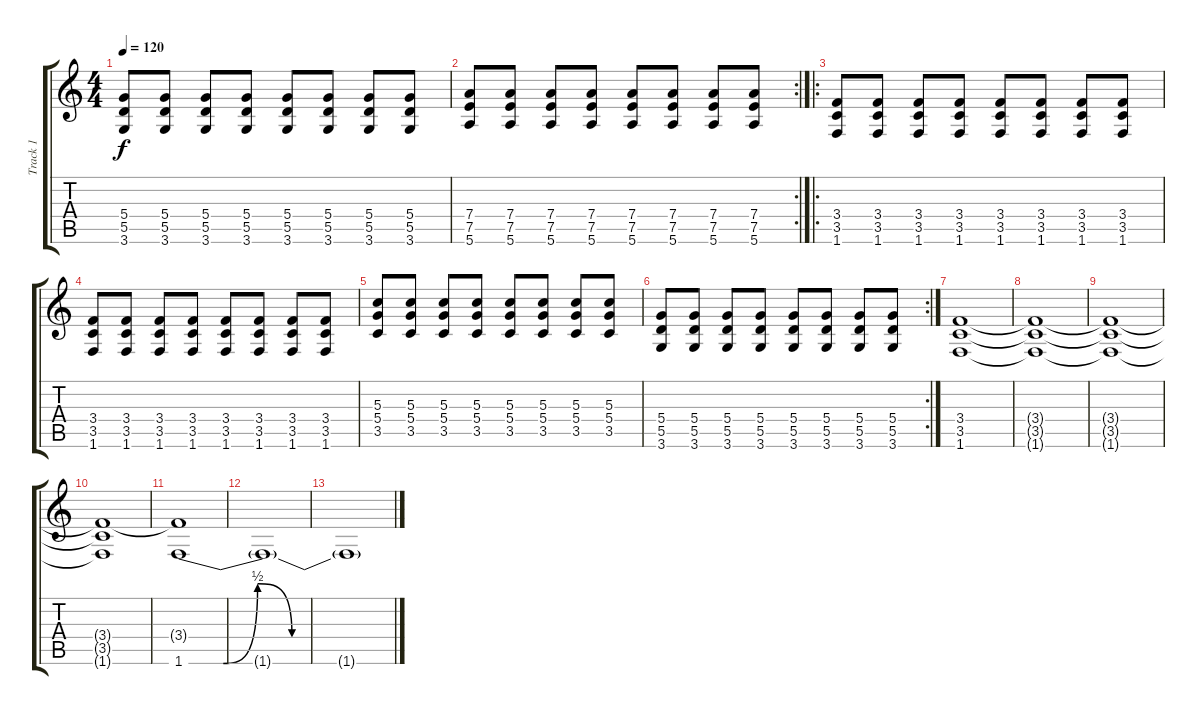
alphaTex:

\track ("Track 1" "Track 1") {instrument electricguitarjazz}
\staff {score tabs}
\tuning (E4 B3 G3 D3 A2 E2) {hide}
\ts (4 4)
\tempo 120
\clef g2
\ks c
(5.4 5.5 3.6).8{dy f} (5.4 5.5 3.6).8 (5.4 5.5 3.6).8 (5.4 5.5 3.6).8 (5.4 5.5 3.6).8 (5.4 5.5 3.6).8 (5.4 5.5 3.6).8 (5.4 5.5 3.6).8 |
\rc 2
(7.4 7.5 5.6).8 (7.4 7.5 5.6).8 (7.4 7.5 5.6).8 (7.4 7.5 5.6).8 (7.4 7.5 5.6).8 (7.4 7.5 5.6).8 (7.4 7.5 5.6).8 (7.4 7.5 5.6).8 |
\ro
(3.4 3.5 1.6).8 (3.4 3.5 1.6).8 (3.4 3.5 1.6).8 (3.4 3.5 1.6).8 (3.4 3.5 1.6).8 (3.4 3.5 1.6).8 (3.4 3.5 1.6).8 (3.4 3.5 1.6).8 |
(3.4 3.5 1.6).8 (3.4 3.5 1.6).8 (3.4 3.5 1.6).8 (3.4 3.5 1.6).8 (3.4 3.5 1.6).8 (3.4 3.5 1.6).8 (3.4 3.5 1.6).8 (3.4 3.5 1.6).8 |
(5.3 5.4 3.5).8 (5.3 5.4 3.5).8 (5.3 5.4 3.5).8 (5.3 5.4 3.5).8 (5.3 5.4 3.5).8 (5.3 5.4 3.5).8 (5.3 5.4 3.5).8 (5.3 5.4 3.5).8 |
\rc 2
(5.4 5.5 3.6).8 (5.4 5.5 3.6).8 (5.4 5.5 3.6).8 (5.4 5.5 3.6).8 (5.4 5.5 3.6).8 (5.4 5.5 3.6).8 (5.4 5.5 3.6).8 (5.4 5.5 3.6).8 |
(3.4 3.5 1.6).1{volume 0} |
(3.4{t} 3.5{t} 1.6{t}).1 |
(3.4{t} 3.5{t} 1.6{t}).1 |
(3.4{t} 3.5{t} 1.6{t}).1 |
(3.4{t} 1.6{be (custom 0 0 10 0 20 2 30 0 60 0)}).1{volume 13} |
1.6{t}.1 |
1.6{t}.1
